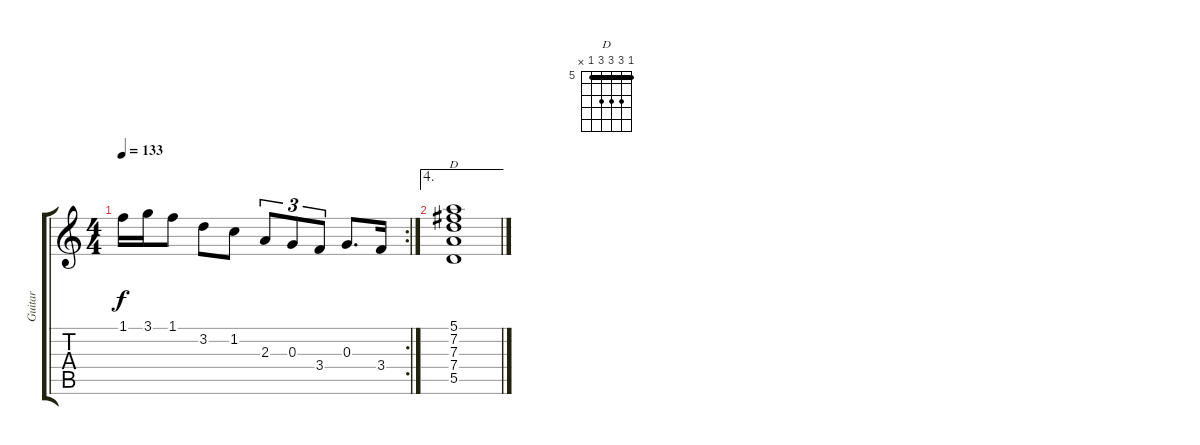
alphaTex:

\track ("Guitar" "Guitar") {instrument acousticguitarsteel}
\staff {score tabs}
\tuning (E4 B3 G3 D3 A2 E2) {hide}
\chord ("D" 5 7 7 7 5 x) {firstfret 5 barre 5}
\rc 2
\ts (4 4)
\tempo 133
\clef g2
\ks c
1.1.16{dy f} 3.1.16 1.1.8 3.2.8 1.2.8 2.3.8{tu (3 2)} 0.3.8{tu (3 2)} 3.4.8{tu (3 2)} 0.3.8{d} 3.4.16 |
\ae 4
(5.1 7.2 7.3 7.4 5.5).1{ch "D"}
